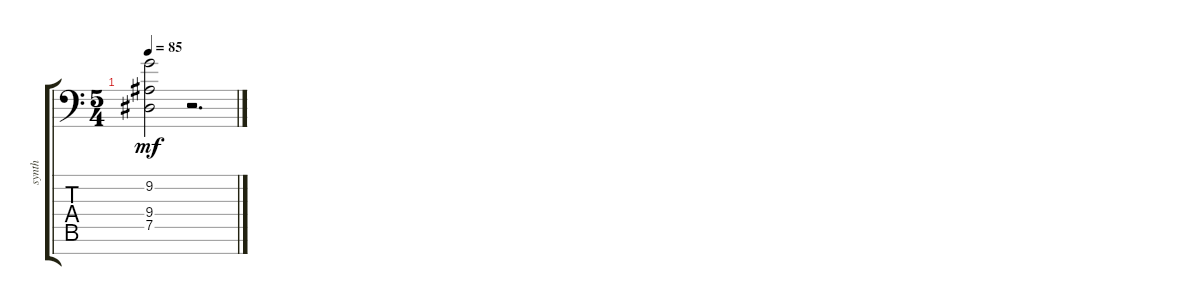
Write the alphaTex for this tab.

\track ("synth" "synth") {instrument pad2warm}
\staff {score tabs}
\tuning (Eb4 Bb3 Gb3 Db3 Ab2 Eb2 Bb1) {hide}
\ts (5 4)
\tempo 85
\clef f4
\ks c
(9.2 9.4 7.5).2{dy mf} r.2{d}
